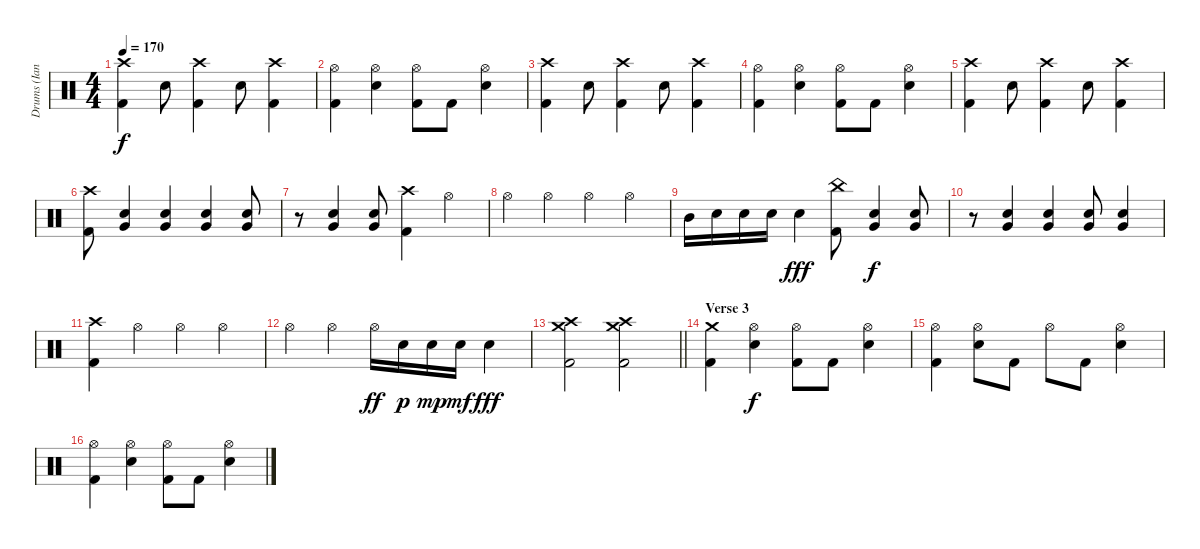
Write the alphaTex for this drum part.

\track ("Drums (Ian Paice)" "Drums (Ian") {instrument percussion}
\staff {score}
\articulation defaults
\ts (4 4)
\tempo 170
\clef neutral
\ks c
("Crash high (hit)" "Kick (hit) 2").4{dy f} "Electric Snare (hit)".8 ("Crash high (hit)" "Kick (hit) 2").4 "Electric Snare (hit)".8 ("Crash high (hit)" "Kick (hit) 2").4 |
("Hi-Hat (open)" "Kick (hit) 2").4 ("Hi-Hat (open)" "Electric Snare (hit)").4 ("Hi-Hat (open)" "Kick (hit) 2").8 "Kick (hit) 2".8 ("Hi-Hat (open)" "Electric Snare (hit)").4 |
("Crash high (hit)" "Kick (hit) 2").4 "Electric Snare (hit)".8 ("Crash high (hit)" "Kick (hit) 2").4 "Electric Snare (hit)".8 ("Crash high (hit)" "Kick (hit) 2").4 |
("Hi-Hat (open)" "Kick (hit) 2").4 ("Hi-Hat (open)" "Electric Snare (hit)").4 ("Hi-Hat (open)" "Kick (hit) 2").8 "Kick (hit) 2".8 ("Hi-Hat (open)" "Electric Snare (hit)").4 |
("Crash high (hit)" "Kick (hit) 2").4 "Electric Snare (hit)".8 ("Crash high (hit)" "Kick (hit) 2").4 "Electric Snare (hit)".8 ("Crash high (hit)" "Kick (hit) 2").4 |
("Crash high (hit)" "Kick (hit) 2").8 ("Very Low Tom (hit)" "Electric Snare (hit)").4 ("Very Low Tom (hit)" "Electric Snare (hit)").4 ("Very Low Tom (hit)" "Electric Snare (hit)").4 ("Very Low Tom (hit)" "Electric Snare (hit)").8 |
r.8 ("Very Low Tom (hit)" "Electric Snare (hit)").4 ("Very Low Tom (hit)" "Electric Snare (hit)").8 ("Crash high (hit)" "Kick (hit) 2").4 "Hi-Hat (open)".4 |
"Hi-Hat (open)".4 "Hi-Hat (open)".4 "Hi-Hat (open)".4 "Hi-Hat (open)".4 |
"Mid Tom (hit)".16 "Electric Snare (hit)".16 "Electric Snare (hit)".16 "Electric Snare (hit)".16 "Electric Snare (hit)".4{dy fff} ("China (hit)" "Kick (hit) 2").8 ("Very Low Tom (hit)" "Electric Snare (hit)").4{dy f} ("Very Low Tom (hit)" "Electric Snare (hit)").8 |
r.8 ("Very Low Tom (hit)" "Electric Snare (hit)").4 ("Very Low Tom (hit)" "Electric Snare (hit)").4 ("Very Low Tom (hit)" "Electric Snare (hit)").8 ("Very Low Tom (hit)" "Electric Snare (hit)").4 |
("Crash high (hit)" "Kick (hit) 2").4 "Hi-Hat (open)".4 "Hi-Hat (open)".4 "Hi-Hat (open)".4 |
"Hi-Hat (open)".4 "Hi-Hat (open)".4 "Hi-Hat (open)".16{dy ff} "Electric Snare (hit)".16{dy p} "Electric Snare (hit)".16{dy mp} "Electric Snare (hit)".16{dy mf} "Electric Snare (hit)".4{dy fff} |
\barLineRight lightlight
("Crash medium (hit)" "Crash high (hit)" "Kick (hit) 2").2 ("Crash medium (hit)" "Crash high (hit)" "Kick (hit) 2").2 |
\section ("" "Verse 3")
("Crash medium (hit)" "Kick (hit) 2").4 ("Hi-Hat (open)" "Electric Snare (hit)").4{dy f} ("Hi-Hat (open)" "Kick (hit) 2").8 "Kick (hit) 2".8 ("Hi-Hat (open)" "Electric Snare (hit)").4 |
("Hi-Hat (open)" "Kick (hit) 2").4 ("Hi-Hat (open)" "Electric Snare (hit)").8 "Kick (hit) 2".8 "Hi-Hat (open)".8 "Kick (hit) 2".8 ("Hi-Hat (open)" "Electric Snare (hit)").4 |
("Hi-Hat (open)" "Kick (hit) 2").4 ("Hi-Hat (open)" "Electric Snare (hit)").4 ("Hi-Hat (open)" "Kick (hit) 2").8 "Kick (hit) 2".8 ("Hi-Hat (open)" "Electric Snare (hit)").4
